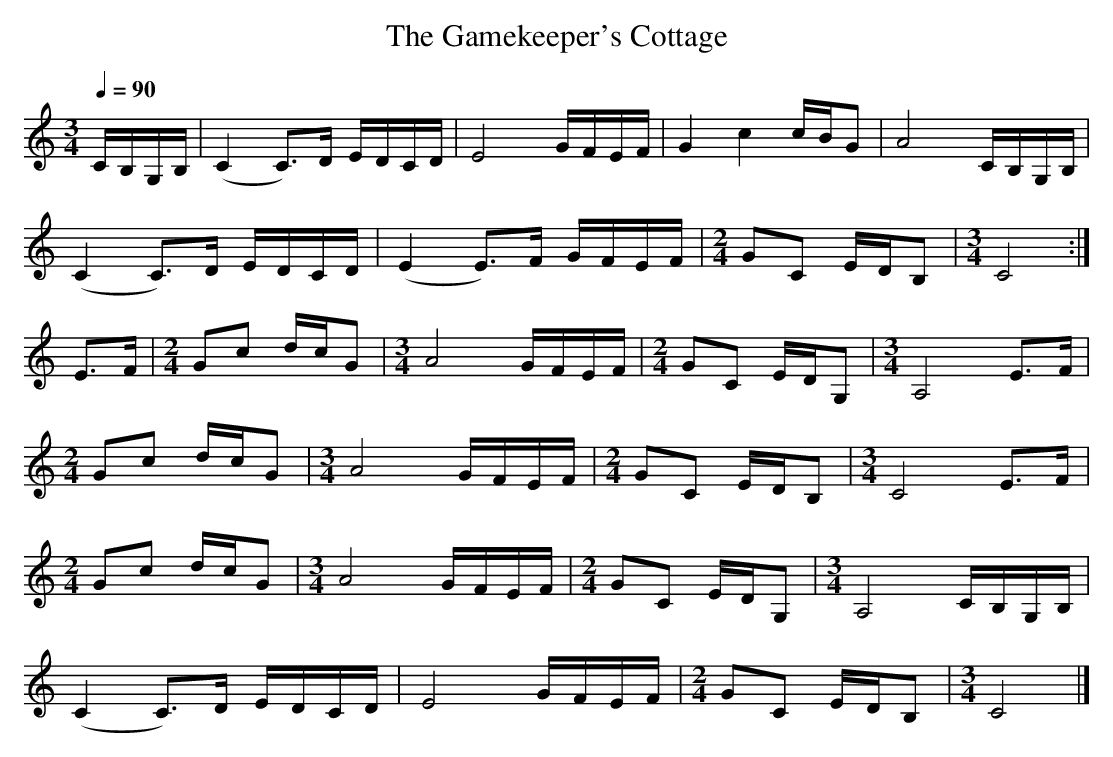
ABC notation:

X:1
T:Gamekeeper's Cottage, The
M:3/4
L:1/8
Q:1/4=90
K:Cmaj clef=treble
C/2B,/2G,/2B,/2 | \
(C2 C>)D E/2D/2C/2D/2 | E4 G/2F/2E/2F/2 | \
G2 c2 c/2B/2G | A4 C/2B,/2G,/2B,/2 |
(C2 C>)D E/2D/2C/2D/2 | (E2 E>)F G/2F/2E/2F/2 | \
[M:2/4] GC E/2D/2B, | [M:3/4] C4 :|
E>F | \
[M:2/4] Gc d/2c/2G | [M:3/4] A4 G/2F/2E/2F/2 | [M:2/4] GC E/2D/2G, | \
[M:3/4] A,4 E>F |
[M:2/4] Gc d/2c/2G | [M:3/4] A4 G/2F/2E/2F/2 | [M:2/4] GC E/2D/2B, | \
[M:3/4] C4 E>F |
[M:2/4] Gc d/2c/2G | [M:3/4] A4 G/2F/2E/2F/2 | [M:2/4] GC E/2D/2G, | \
[M:3/4] A,4 C/2B,/2G,/2B,/2 |
(C2 C>)D E/2D/2C/2D/2 | E4 G/2F/2E/2F/2 | [M:2/4] GC E/2D/2B, | \
[M:3/4] C4 |]
